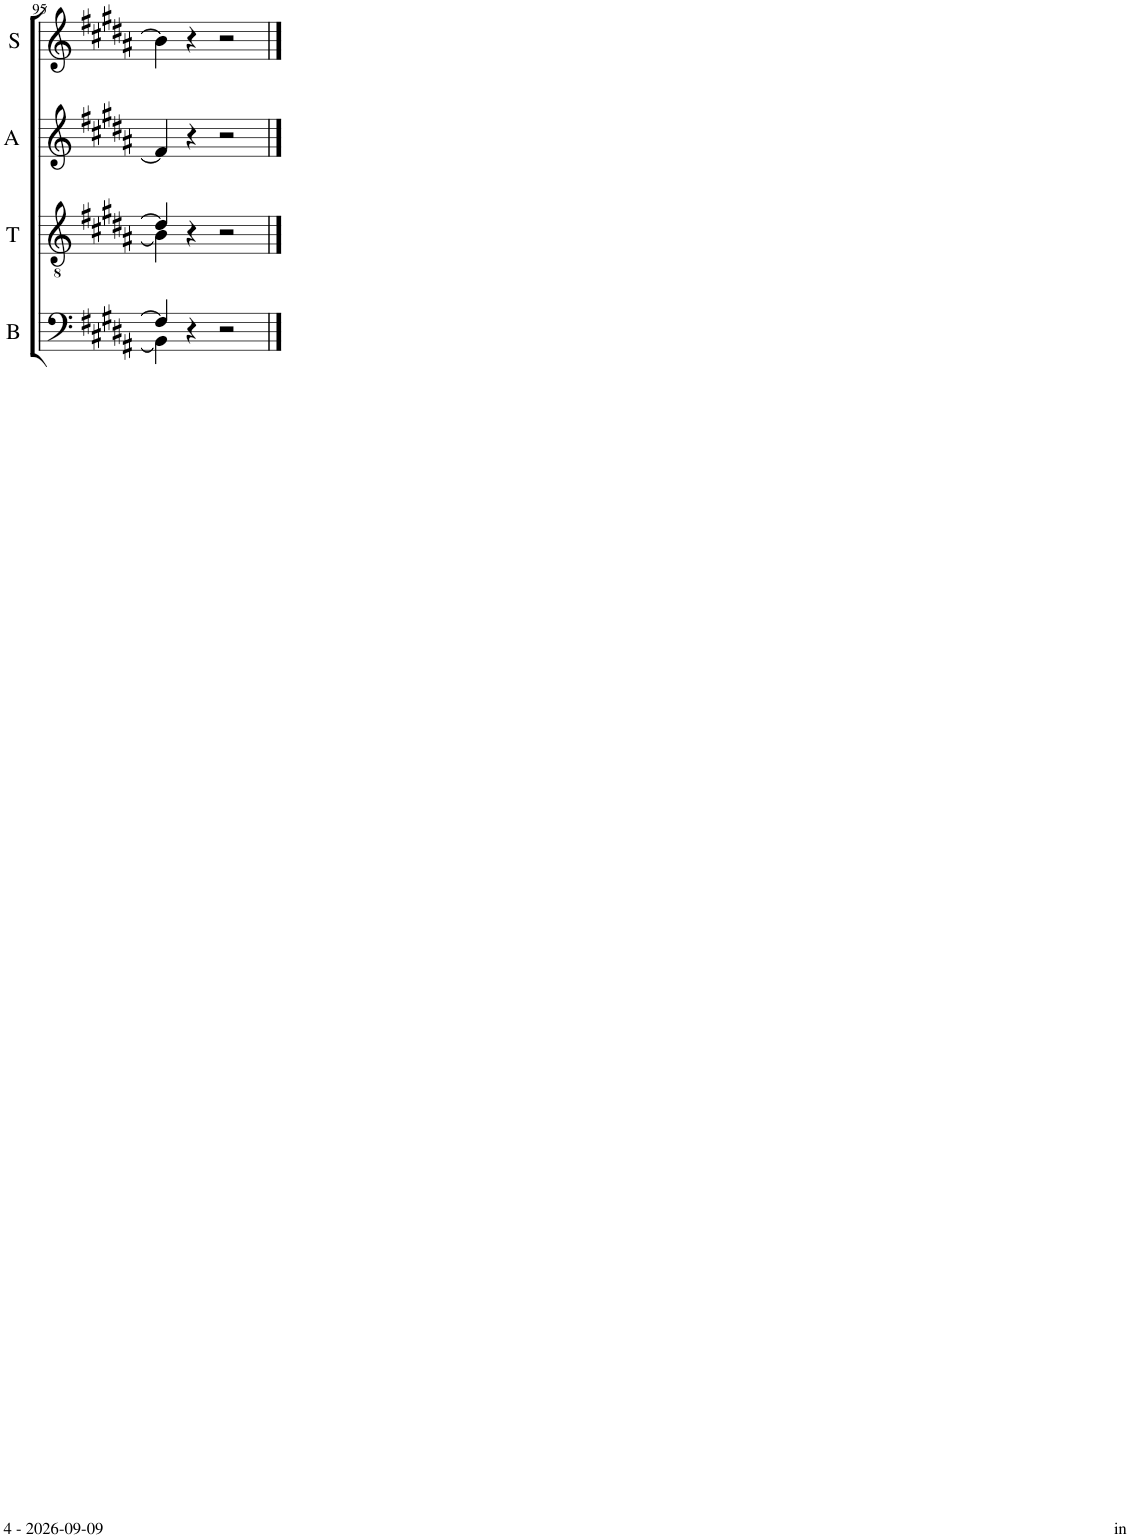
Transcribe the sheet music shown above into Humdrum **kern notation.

**kern	**kern	**kern	**kern
*part4	*part3	*part2	*part1
*staff4	*staff3	*staff2	*staff1
*I"Basso	*I"Tenore	*I"Alto	*I"Soprano
*I'B	*I'T	*I'A	*I'S
!!LO:PB:g=z
*clefF4	*clefGv2	*clefG2	*clefG2
*k[f#c#g#d#a#]	*k[f#c#g#d#a#]	*k[f#c#g#d#a#]	*k[f#c#g#d#a#]
*B:	*B:	*B:	*B:
*M4/4	*M4/4	*M4/4	*M4/4
=95	=95	=95	=95
*^	*^	*	*
4F#/]	4BB\]	4d#/]	4B\]	4f#/]	4b\]
4r	2.ryy	4r	2.ryy	4r	4r
2r	.	2r	.	2r	2r
*v	*v	*	*	*	*
*	*v	*v	*	*
==	==	==	==
*-	*-	*-	*-
